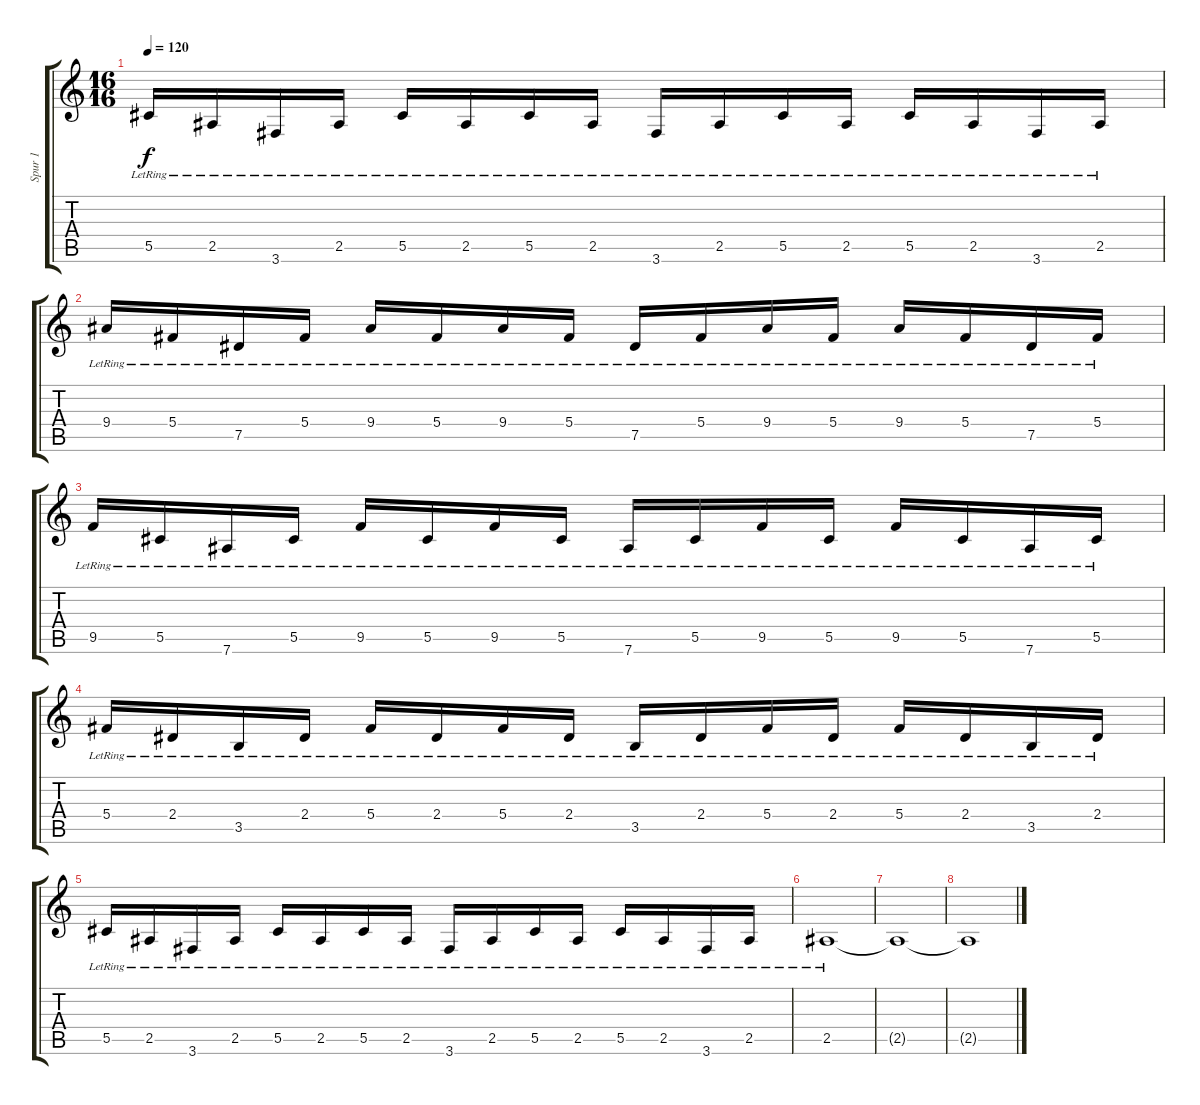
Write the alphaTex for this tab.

\track ("Spur 1" "Spur 1") {instrument acousticguitarsteel}
\staff {score tabs}
\tuning (Eb4 Bb3 Gb3 Db3 Ab2 Eb2) {hide}
\ts (16 16)
\tempo 120
\clef g2
\ks c
5.5{lr}.16{dy f} 2.5{lr}.16 3.6{lr}.16 2.5{lr}.16 5.5{lr}.16 2.5{lr}.16 5.5{lr}.16 2.5{lr}.16 3.6{lr}.16 2.5{lr}.16 5.5{lr}.16 2.5{lr}.16 5.5{lr}.16 2.5{lr}.16 3.6{lr}.16 2.5{lr}.16 |
9.4{lr}.16 5.4{lr}.16 7.5{lr}.16 5.4{lr}.16 9.4{lr}.16 5.4{lr}.16 9.4{lr}.16 5.4{lr}.16 7.5{lr}.16 5.4{lr}.16 9.4{lr}.16 5.4{lr}.16 9.4{lr}.16 5.4{lr}.16 7.5{lr}.16 5.4{lr}.16 |
9.5{lr}.16 5.5{lr}.16 7.6{lr}.16 5.5{lr}.16 9.5{lr}.16 5.5{lr}.16 9.5{lr}.16 5.5{lr}.16 7.6{lr}.16 5.5{lr}.16 9.5{lr}.16 5.5{lr}.16 9.5{lr}.16 5.5{lr}.16 7.6{lr}.16 5.5{lr}.16 |
5.4{lr}.16 2.4{lr}.16 3.5{lr}.16 2.4{lr}.16 5.4{lr}.16 2.4{lr}.16 5.4{lr}.16 2.4{lr}.16 3.5{lr}.16 2.4{lr}.16 5.4{lr}.16 2.4{lr}.16 5.4{lr}.16 2.4{lr}.16 3.5{lr}.16 2.4{lr}.16 |
5.5{lr}.16 2.5{lr}.16 3.6{lr}.16 2.5{lr}.16 5.5{lr}.16 2.5{lr}.16 5.5{lr}.16 2.5{lr}.16 3.6{lr}.16 2.5{lr}.16 5.5{lr}.16 2.5{lr}.16 5.5{lr}.16 2.5{lr}.16 3.6{lr}.16 2.5{lr}.16 |
2.5{lr}.1{volume 1} |
2.5{t}.1 |
2.5{t}.1
